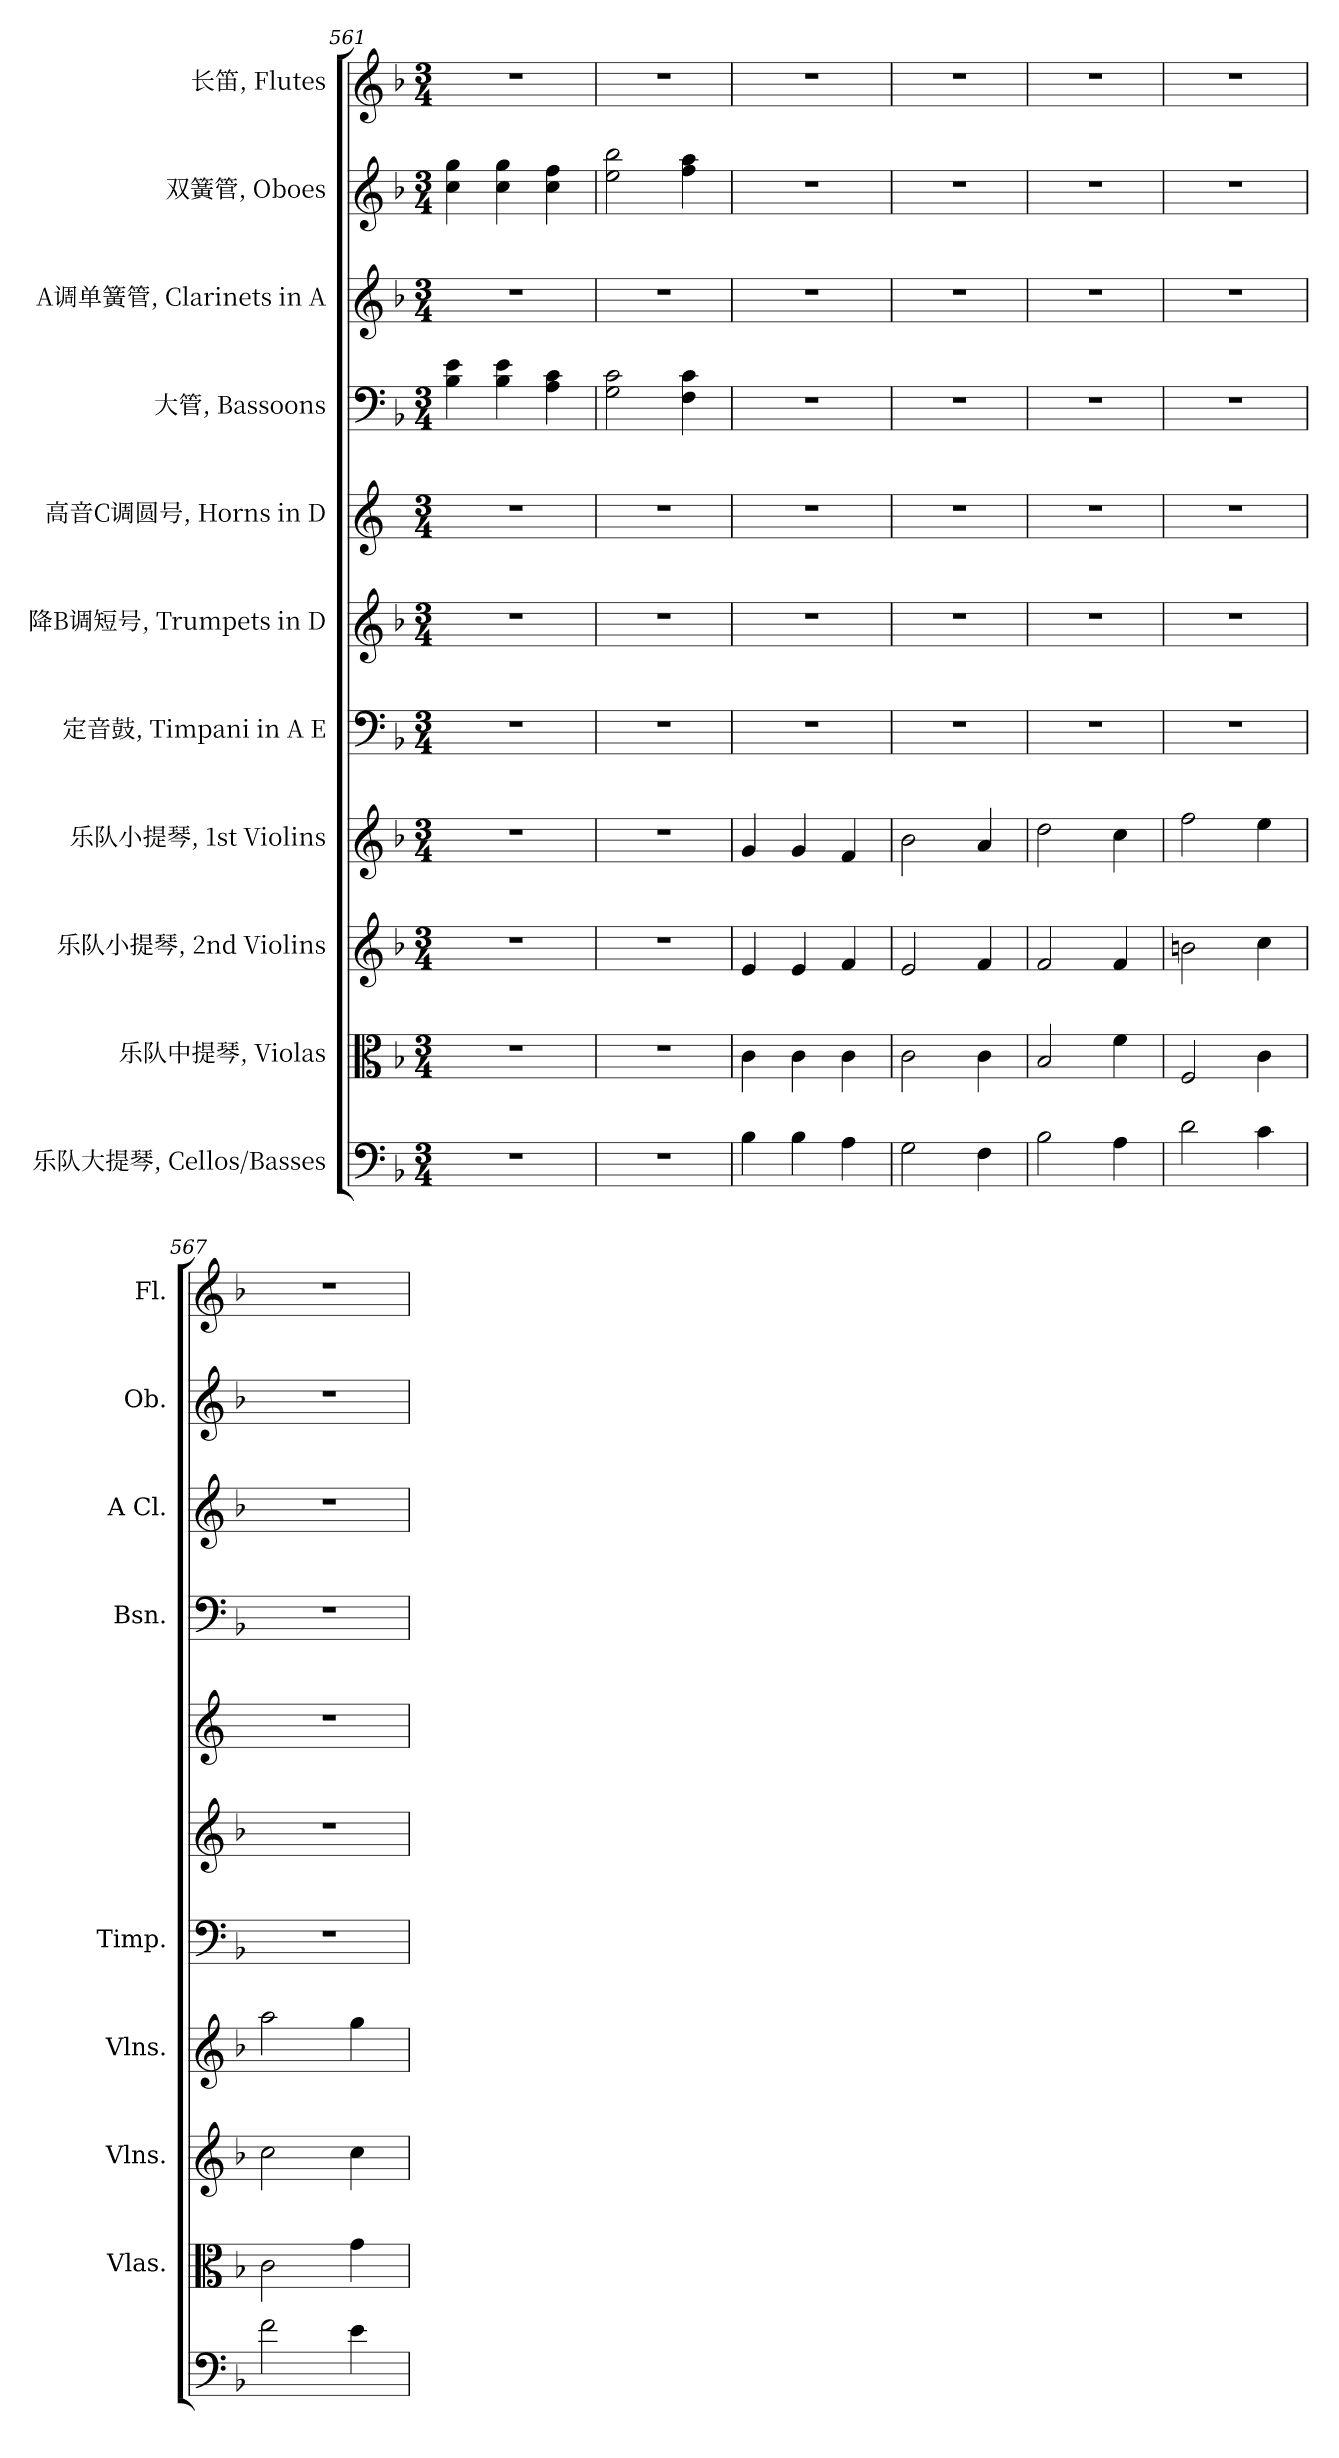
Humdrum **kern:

**kern	**kern	**kern	**kern	**kern	**kern	**kern	**kern	**kern	**kern	**kern
*part11	*part10	*part9	*part8	*part7	*part6	*part5	*part4	*part3	*part2	*part1
*staff11	*staff10	*staff9	*staff8	*staff7	*staff6	*staff5	*staff4	*staff3	*staff2	*staff1
*I"乐队大提琴, Cellos/Basses	*I"乐队中提琴, Violas	*I"乐队小提琴, 2nd Violins	*I"乐队小提琴, 1st Violins	*I"定音鼓, Timpani in A E	*I"降B调短号, Trumpets in D	*I"高音C调圆号, Horns in D	*I"大管, Bassoons	*I"A调单簧管, Clarinets in A	*I"双簧管, Oboes	*I"长笛, Flutes
*	*I'Vlas.	*I'Vlns.	*I'Vlns.	*I'Timp.	*	*	*I'Bsn.	*I'A Cl.	*I'Ob.	*I'Fl.
!!LO:PB:g=z
*clefF4	*clefC3	*clefG2	*clefG2	*clefF4	*clefG2	*clefG2	*clefF4	*clefG2	*clefG2	*clefG2
*	*	*	*	*	*ITrd1c2	*ITrd4c7	*	*ITrd2c3	*	*
*k[b-]	*k[b-]	*k[b-]	*k[b-]	*k[b-]	*k[b-e-a-]	*k[b-]	*k[b-]	*k[f#c#]	*k[b-]	*k[b-]
*M3/4	*M3/4	*M3/4	*M3/4	*M3/4	*M3/4	*M3/4	*M3/4	*M3/4	*M3/4	*M3/4
=561	=561	=561	=561	=561	=561	=561	=561	=561	=561	=561
2.r	2.r	2.r	2.r	2.r	2.r	2.r	4B-\ 4e\	2.r	4cc\ 4gg\	2.r
.	.	.	.	.	.	.	4B-\ 4e\	.	4cc\ 4gg\	.
.	.	.	.	.	.	.	4A\ 4c\	.	4cc\ 4ff\	.
=562	=562	=562	=562	=562	=562	=562	=562	=562	=562	=562
2.r	2.r	2.r	2.r	2.r	2.r	2.r	2G\ 2c\	2.r	2ee\ 2bb-\	2.r
.	.	.	.	.	.	.	4F\ 4c\	.	4ff\ 4aa\	.
=563	=563	=563	=563	=563	=563	=563	=563	=563	=563	=563
4B-\	4c\	4e/	4g/	2.r	2.r	2.r	2.r	2.r	2.r	2.r
4B-\	4c\	4e/	4g/	.	.	.	.	.	.	.
4A\	4c\	4f/	4f/	.	.	.	.	.	.	.
=564	=564	=564	=564	=564	=564	=564	=564	=564	=564	=564
2G\	2c\	2e/	2b-\	2.r	2.r	2.r	2.r	2.r	2.r	2.r
4F\	4c\	4f/	4a/	.	.	.	.	.	.	.
=565	=565	=565	=565	=565	=565	=565	=565	=565	=565	=565
2B-\	2B-/	2f/	2dd\	2.r	2.r	2.r	2.r	2.r	2.r	2.r
4A\	4f\	4f/	4cc\	.	.	.	.	.	.	.
=566	=566	=566	=566	=566	=566	=566	=566	=566	=566	=566
2d\	2F/	2bn\	2ff\	2.r	2.r	2.r	2.r	2.r	2.r	2.r
4c\	4c\	4cc\	4ee\	.	.	.	.	.	.	.
=567	=567	=567	=567	=567	=567	=567	=567	=567	=567	=567
2f\	2c\	2cc\	2aa\	2.r	2.r	2.r	2.r	2.r	2.r	2.r
4e\	4g\	4cc\	4gg\	.	.	.	.	.	.	.
=	=	=	=	=	=	=	=	=	=	=
*-	*-	*-	*-	*-	*-	*-	*-	*-	*-	*-
